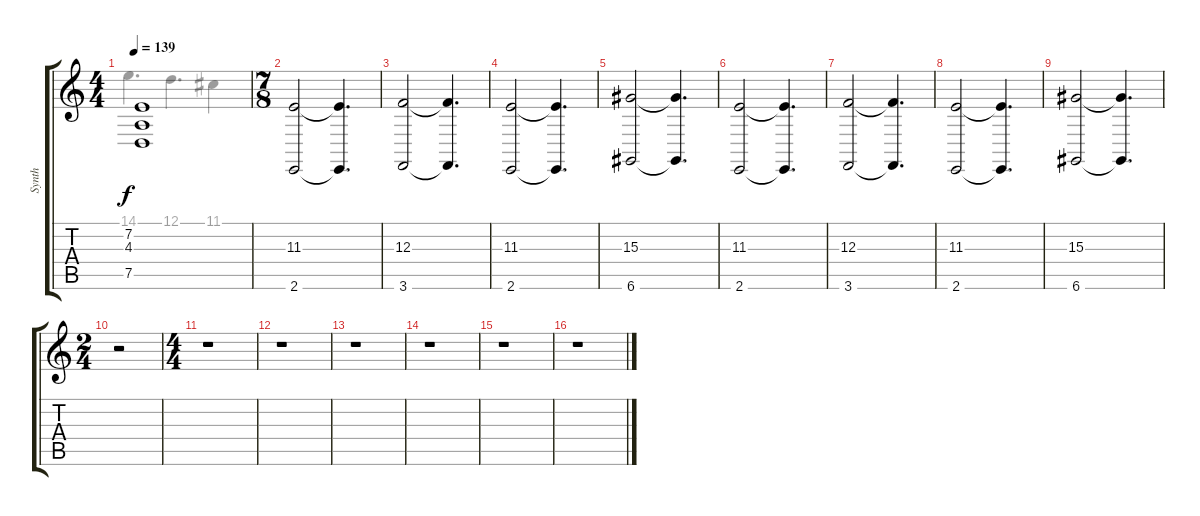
\track ("Synth" "Synth") {instrument synthstrings1}
\staff {score tabs}
\tuning (D4 A3 F3 C3 G2 D2) {hide}
\voice
\ts (4 4)
\tempo 139
\clef g2
\ks c
(7.2 4.3 7.5).1{dy f} |
\ts (7 8)
(11.3 2.6).2 (11.3{t} 2.6{t}).4{d} |
(12.3 3.6).2 (12.3{t} 3.6{t}).4{d} |
(11.3 2.6).2 (11.3{t} 2.6{t}).4{d} |
(15.3 6.6).2 (15.3{t} 6.6{t}).4{d} |
(11.3 2.6).2 (11.3{t} 2.6{t}).4{d} |
(12.3 3.6).2 (12.3{t} 3.6{t}).4{d} |
(11.3 2.6).2 (11.3{t} 2.6{t}).4{d} |
(15.3 6.6).2 (15.3{t} 6.6{t}).4{d} |
\ts (2 4)
r.2 |
\ts (4 4)
r.1 |
r.1 |
r.1 |
r.1 |
r.1 |
r.1
\voice
\clef g2
\ottava regular
\simile none
\ks c
14.1.4{d dy f} 12.1.4{d} 11.1.4 |
|
|
|
|
|
|
|
|
|
|
|
|
|
|
